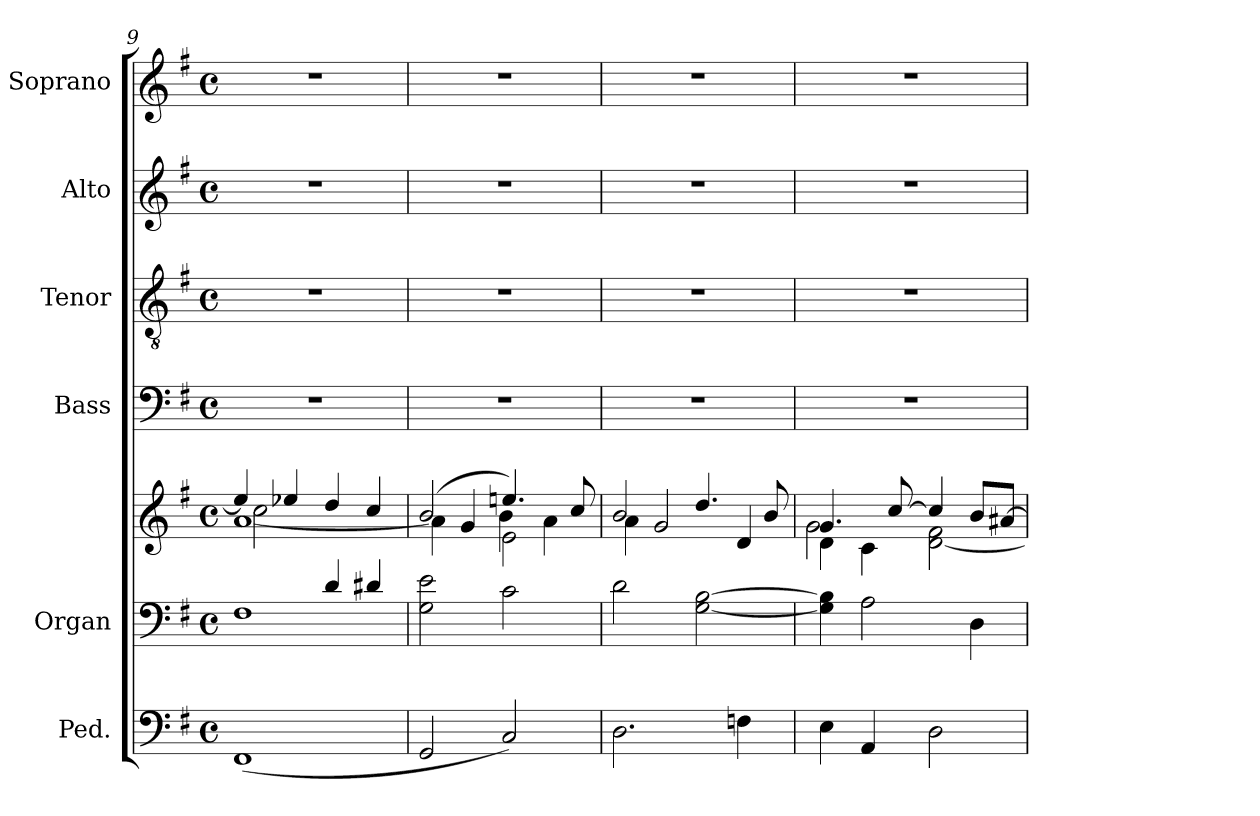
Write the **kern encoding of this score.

**kern	**kern	**kern	**kern	**kern	**kern	**kern
*part6	*part5	*part5	*part4	*part3	*part2	*part1
*staff7	*staff6	*staff5	*staff4	*staff3	*staff2	*staff1
*I"Ped.	*I"Organ	*	*I"Bass	*I"Tenor	*I"Alto	*I"Soprano
*	*I'Org.	*	*I'B.	*I'T.	*I'A.	*I'S.
*clefF4	*clefF4	*clefG2	*clefF4	*clefGv2	*clefG2	*clefG2
*	*	*	*	*ITrd7c12	*	*
*k[f#]	*k[f#]	*k[f#]	*k[f#]	*k[f#]	*k[f#]	*k[f#]
*G:	*G:	*G:	*G:	*G:	*G:	*G:
*M4/4	*M4/4	*M4/4	*M4/4	*M4/4	*M4/4	*M4/4
*met(c)	*met(c)	*met(c)	*met(c)	*met(c)	*met(c)	*met(c)
=9	=9	=9	=9	=9	=9	=9
*	*^	*^	*	*	*	*
*	*	*	*	*^	*	*	*	*
(1FF#i	2ryy	1F#i	4eei/]	[1ai	2cci\	1r	1r	1r	1r
.	.	.	4ee-Xi/	.	.	.	.	.	.
.	4di/	.	4ddi/	.	2ryy	.	.	.	.
.	4d#Xi/	.	4cci/	.	.	.	.	.	.
*	*v	*v	*	*	*	*	*	*	*
=10	=10	=10	=10	=10	=10	=10	=10	=10
2GGi/	2Gi\ 2ei	(2bi/	4ai\]	2ryy	1r	1r	1r	1r
.	.	.	4gi/	.	.	.	.	.
2Ci/)	2ci\	4.eeni/)	2ei\	4bi\	.	.	.	.
.	.	.	.	4ai\	.	.	.	.
.	.	8cci/	.	.	.	.	.	.
*	*	*	*v	*v	*	*	*	*
=11	=11	=11	=11	=11	=11	=11	=11
2.Di\	2di\	2bi/	4ai\	1r	1r	1r	1r
.	.	.	2gi/	.	.	.	.
.	[2Gi\ [2Bi	4.ddi/	.	.	.	.	.
4Fni\	.	.	4di/	.	.	.	.
.	.	8bi/	.	.	.	.	.
=12	=12	=12	=12	=12	=12	=12	=12
*	*	*	*^	*	*	*	*
4Ei\	4Gi\] 4Bi]	4.gi/	4di\	2gi\	1r	1r	1r	1r
4AAi/	2Ai\	.	4ci\	.	.	.	.	.
.	.	[8cci/	.	.	.	.	.	.
2Di\	.	4cci/]	[2di\ 2f#i	2ryy	.	.	.	.
.	4Di\	8bi/L	.	.	.	.	.	.
.	.	[8a#Xi/J	.	.	.	.	.	.
*	*	*v	*v	*v	*	*	*	*
=	=	=	=	=	=	=
*-	*-	*-	*-	*-	*-	*-
